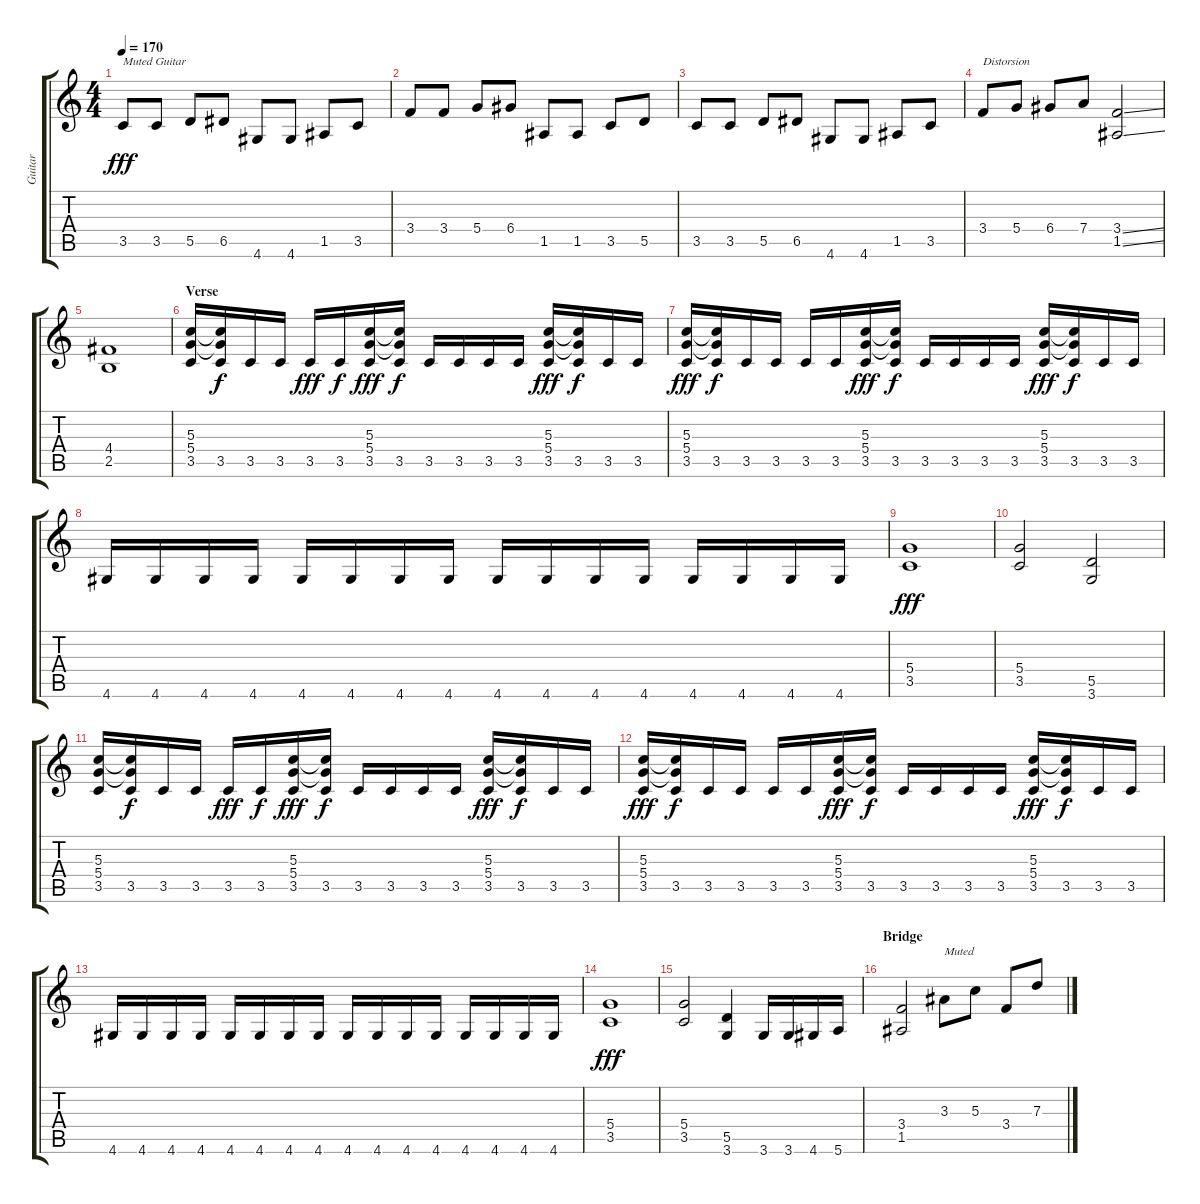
\track ("Guitar" "Guitar") {instrument distortionguitar}
\staff {score tabs}
\tuning (E4 B3 G3 D3 A2 E2) {hide}
\ts (4 4)
\tempo 170
\clef g2
\ks c
3.5.8{txt "Muted Guitar" dy fff instrument electricguitarmuted} 3.5.8 5.5.8 6.5.8 4.6.8 4.6.8 1.5.8 3.5.8 |
3.4.8 3.4.8 5.4.8 6.4.8 1.5.8 1.5.8 3.5.8 5.5.8 |
3.5.8 3.5.8 5.5.8 6.5.8 4.6.8 4.6.8 1.5.8 3.5.8 |
3.4.8{txt "Distorsion" instrument distortionguitar} 5.4.8 6.4.8 7.4.8 (3.4{ss} 1.5{ss}).2 |
(4.4 2.5).1 |
\section ("" "Verse")
(5.3 5.4 3.5).16 (5.3{t} 5.4{t} 3.5).16{dy f} 3.5.16 3.5.16 3.5.16{dy fff} 3.5.16{dy f} (5.3 5.4 3.5).16{dy fff} (5.3{t} 5.4{t} 3.5).16{dy f} 3.5.16 3.5.16 3.5.16 3.5.16 (5.3 5.4 3.5).16{dy fff} (5.3{t} 5.4{t} 3.5).16{dy f} 3.5.16 3.5.16 |
(5.3 5.4 3.5).16{dy fff} (5.3{t} 5.4{t} 3.5).16{dy f} 3.5.16 3.5.16 3.5.16 3.5.16 (5.3 5.4 3.5).16{dy fff} (5.3{t} 5.4{t} 3.5).16{dy f} 3.5.16 3.5.16 3.5.16 3.5.16 (5.3 5.4 3.5).16{dy fff} (5.3{t} 5.4{t} 3.5).16{dy f} 3.5.16 3.5.16 |
4.6.16 4.6.16 4.6.16 4.6.16 4.6.16 4.6.16 4.6.16 4.6.16 4.6.16 4.6.16 4.6.16 4.6.16 4.6.16 4.6.16 4.6.16 4.6.16 |
(5.4 3.5).1{dy fff} |
(5.4 3.5).2 (5.5 3.6).2 |
(5.3 5.4 3.5).16 (5.3{t} 5.4{t} 3.5).16{dy f} 3.5.16 3.5.16 3.5.16{dy fff} 3.5.16{dy f} (5.3 5.4 3.5).16{dy fff} (5.3{t} 5.4{t} 3.5).16{dy f} 3.5.16 3.5.16 3.5.16 3.5.16 (5.3 5.4 3.5).16{dy fff} (5.3{t} 5.4{t} 3.5).16{dy f} 3.5.16 3.5.16 |
(5.3 5.4 3.5).16{dy fff} (5.3{t} 5.4{t} 3.5).16{dy f} 3.5.16 3.5.16 3.5.16 3.5.16 (5.3 5.4 3.5).16{dy fff} (5.3{t} 5.4{t} 3.5).16{dy f} 3.5.16 3.5.16 3.5.16 3.5.16 (5.3 5.4 3.5).16{dy fff} (5.3{t} 5.4{t} 3.5).16{dy f} 3.5.16 3.5.16 |
4.6.16 4.6.16 4.6.16 4.6.16 4.6.16 4.6.16 4.6.16 4.6.16 4.6.16 4.6.16 4.6.16 4.6.16 4.6.16 4.6.16 4.6.16 4.6.16 |
(5.4 3.5).1{dy fff} |
(5.4 3.5).2 (5.5 3.6).4 3.6.16 3.6.16 4.6.16 5.6.16 |
\section ("" "Bridge")
(3.4 1.5).2 3.3.8{txt "Muted" instrument electricguitarmuted} 5.3.8 3.4.8 7.3.8
